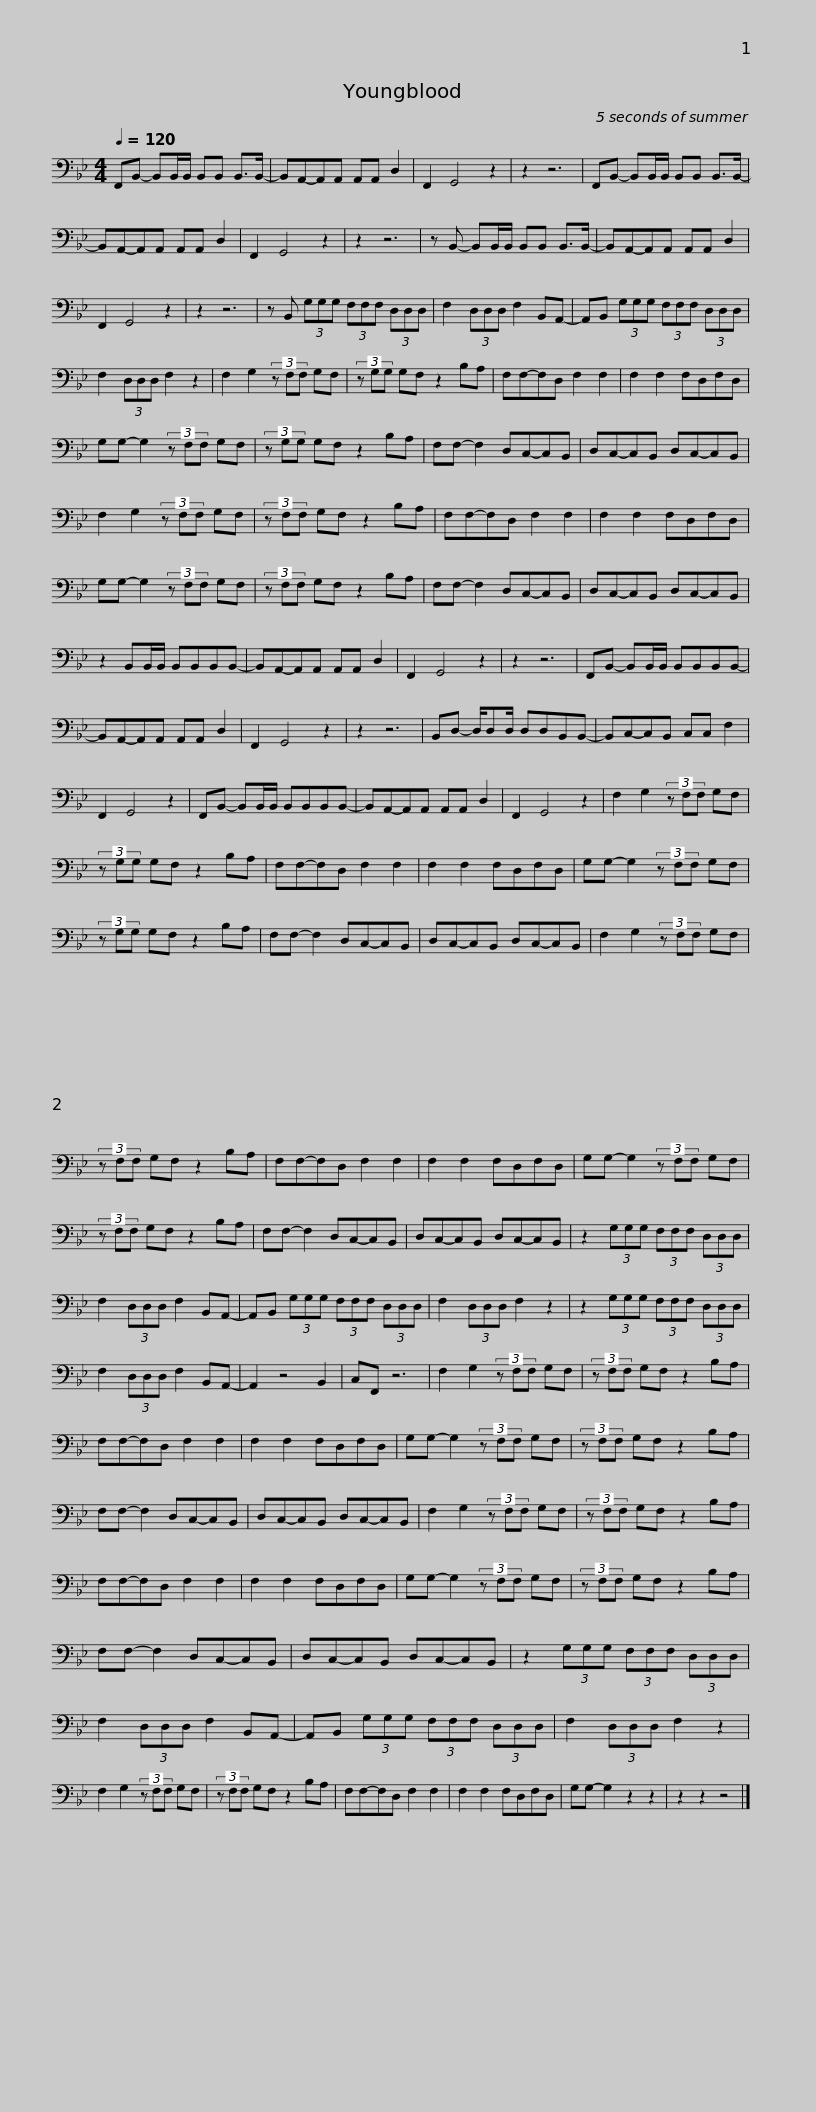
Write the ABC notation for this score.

X:1
L:1/8
Q:1/4=120
M:4/4
I:linebreak $
K:Bb
V:1 bass
V:1
 F,,B,,- B,,B,,/B,,/ B,,B,, B,,>B,,- | B,,A,,-A,,A,, A,,A,, D,2 | F,,2 G,,4 z2 | z2 z6 | F,,B,,- B,,B,,/B,,/ B,,B,, B,,>B,,- | %5
 B,,A,,-A,,A,, A,,A,, D,2 | F,,2 G,,4 z2 |$ z2 z6 | z B,,- B,,B,,/B,,/ B,,B,, B,,>B,,- | B,,A,,-A,,A,, A,,A,, D,2 | %10
 F,,2 G,,4 z2 | z2 z6 | z B,, (3G,G,G, (3F,F,F, (3D,D,D, | F,2 (3D,D,D, F,2 B,,A,,- |$ A,,B,, (3G,G,G, (3F,F,F, (3D,D,D, | %15
 F,2 (3D,D,D, F,2 z2 | F,2 G,2 (3z F,F, G,F, | (3z G,G, G,F, z2 B,A, | F,F,-F,D, F,2 F,2 | F,2 F,2 F,D,F,D, |$ %20
 G,G,- G,2 (3z F,F, G,F, | (3z G,G, G,F, z2 B,A, | F,F,- F,2 D,C,-C,B,, | D,C,-C,B,, D,C,-C,B,, | F,2 G,2 (3z F,F, G,F, | %25
 (3z F,F, G,F, z2 B,A, |$ F,F,-F,D, F,2 F,2 | F,2 F,2 F,D,F,D, | G,G,- G,2 (3z F,F, G,F, | (3z F,F, G,F, z2 B,A, | %30
 F,F,- F,2 D,C,-C,B,, | D,C,-C,B,, D,C,-C,B,, |$ z2 B,,B,,/B,,/ B,,B,,B,,B,,- | B,,A,,-A,,A,, A,,A,, D,2 | F,,2 G,,4 z2 | %35
 z2 z6 | F,,B,,- B,,B,,/B,,/ B,,B,,B,,B,,- | B,,A,,-A,,A,, A,,A,, D,2 | F,,2 G,,4 z2 | z2 z6 |$ %40
 B,,D,- D,/D,D,/ D,D,B,,B,,- | B,,C,-C,B,, C,C, F,2 | F,,2 G,,4 z2 | F,,B,,- B,,B,,/B,,/ B,,B,,B,,B,,- | B,,A,,-A,,A,, A,,A,, D,2 | %45
 F,,2 G,,4 z2 |$ F,2 G,2 (3z F,F, G,F, | (3z G,G, G,F, z2 B,A, | F,F,-F,D, F,2 F,2 | F,2 F,2 F,D,F,D, | %50
 G,G,- G,2 (3z F,F, G,F, | (3z G,G, G,F, z2 B,A, |$ F,F,- F,2 D,C,-C,B,, | D,C,-C,B,, D,C,-C,B,, | F,2 G,2 (3z F,F, G,F, | %55
 (3z F,F, G,F, z2 B,A, | F,F,-F,D, F,2 F,2 | F,2 F,2 F,D,F,D, |$ G,G,- G,2 (3z F,F, G,F, | (3z F,F, G,F, z2 B,A, | %60
 F,F,- F,2 D,C,-C,B,, | D,C,-C,B,, D,C,-C,B,, | z2 (3G,G,G, (3F,F,F, (3D,D,D, |$ F,2 (3D,D,D, F,2 B,,A,,- | A,,B,, (3G,G,G, (3F,F,F, (3D,D,D, | %65
 F,2 (3D,D,D, F,2 z2 | z2 (3G,G,G, (3F,F,F, (3D,D,D, | F,2 (3D,D,D, F,2 B,,A,,- | A,,2 z4 B,,2 |$ C,F,, z6 | %70
 F,2 G,2 (3z F,F, G,F, | (3z F,F, G,F, z2 B,A, | F,F,-F,D, F,2 F,2 | F,2 F,2 F,D,F,D, | G,G,- G,2 (3z F,F, G,F, |$ %75
 (3z F,F, G,F, z2 B,A, | F,F,- F,2 D,C,-C,B,, | D,C,-C,B,, D,C,-C,B,, | F,2 G,2 (3z F,F, G,F, | (3z F,F, G,F, z2 B,A, | %80
 F,F,-F,D, F,2 F,2 |$ F,2 F,2 F,D,F,D, | G,G,- G,2 (3z F,F, G,F, | (3z F,F, G,F, z2 B,A, | F,F,- F,2 D,C,-C,B,, | %85
 D,C,-C,B,, D,C,-C,B,, |$ z2 (3G,G,G, (3F,F,F, (3D,D,D, | F,2 (3D,D,D, F,2 B,,A,,- | A,,B,, (3G,G,G, (3F,F,F, (3D,D,D, | F,2 (3D,D,D, F,2 z2 | %90
 F,2 G,2 (3z F,F, G,F, |$ (3z F,F, G,F, z2 B,A, | F,F,-F,D, F,2 F,2 | F,2 F,2 F,D,F,D, | G,G,- G,2 z2 z2 | %95
 z2 z2 z4 |] %96
